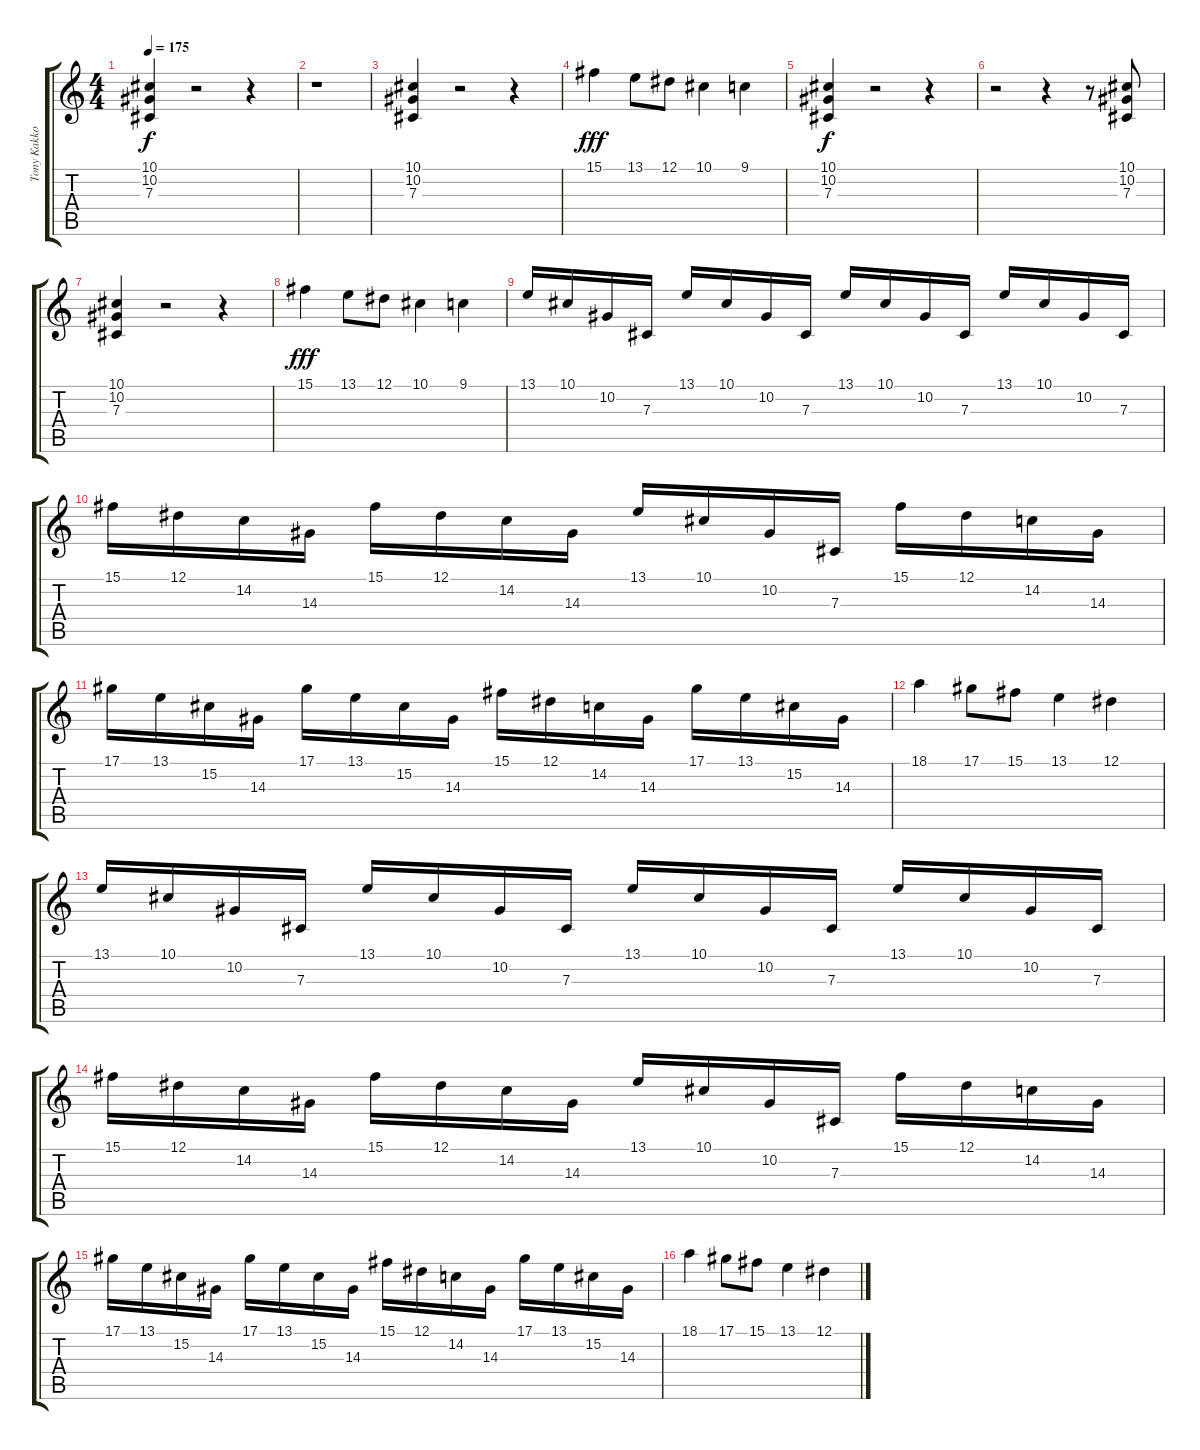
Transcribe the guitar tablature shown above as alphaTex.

\track ("Tony Kakko" "Tony Kakko") {instrument harpsichord}
\staff {score tabs}
\tuning (Eb4 Bb3 Gb3 Db3 Ab2 Eb2) {hide}
\ts (4 4)
\tempo 175
\clef g2
\ks c
(10.1 10.2 7.3).4{dy f instrument harpsichord} r.2 r.4 |
r.1 |
(10.1 10.2 7.3).4 r.2 r.4 |
15.1.4{dy fff} 13.1.8 12.1.8 10.1.4 9.1.4 |
(10.1 10.2 7.3).4{dy f} r.2 r.4 |
r.2 r.4 r.8 (10.1 10.2 7.3).8 |
(10.1 10.2 7.3).4 r.2 r.4 |
15.1.4{dy fff} 13.1.8 12.1.8 10.1.4 9.1.4 |
13.1.16 10.1.16 10.2.16 7.3.16 13.1.16 10.1.16 10.2.16 7.3.16 13.1.16 10.1.16 10.2.16 7.3.16 13.1.16 10.1.16 10.2.16 7.3.16 |
15.1.16 12.1.16 14.2.16 14.3.16 15.1.16 12.1.16 14.2.16 14.3.16 13.1.16 10.1.16 10.2.16 7.3.16 15.1.16 12.1.16 14.2.16 14.3.16 |
17.1.16 13.1.16 15.2.16 14.3.16 17.1.16 13.1.16 15.2.16 14.3.16 15.1.16 12.1.16 14.2.16 14.3.16 17.1.16 13.1.16 15.2.16 14.3.16 |
18.1.4 17.1.8 15.1.8 13.1.4 12.1.4 |
13.1.16 10.1.16 10.2.16 7.3.16 13.1.16 10.1.16 10.2.16 7.3.16 13.1.16 10.1.16 10.2.16 7.3.16 13.1.16 10.1.16 10.2.16 7.3.16 |
15.1.16 12.1.16 14.2.16 14.3.16 15.1.16 12.1.16 14.2.16 14.3.16 13.1.16 10.1.16 10.2.16 7.3.16 15.1.16 12.1.16 14.2.16 14.3.16 |
17.1.16 13.1.16 15.2.16 14.3.16 17.1.16 13.1.16 15.2.16 14.3.16 15.1.16 12.1.16 14.2.16 14.3.16 17.1.16 13.1.16 15.2.16 14.3.16 |
18.1.4 17.1.8 15.1.8 13.1.4 12.1.4
